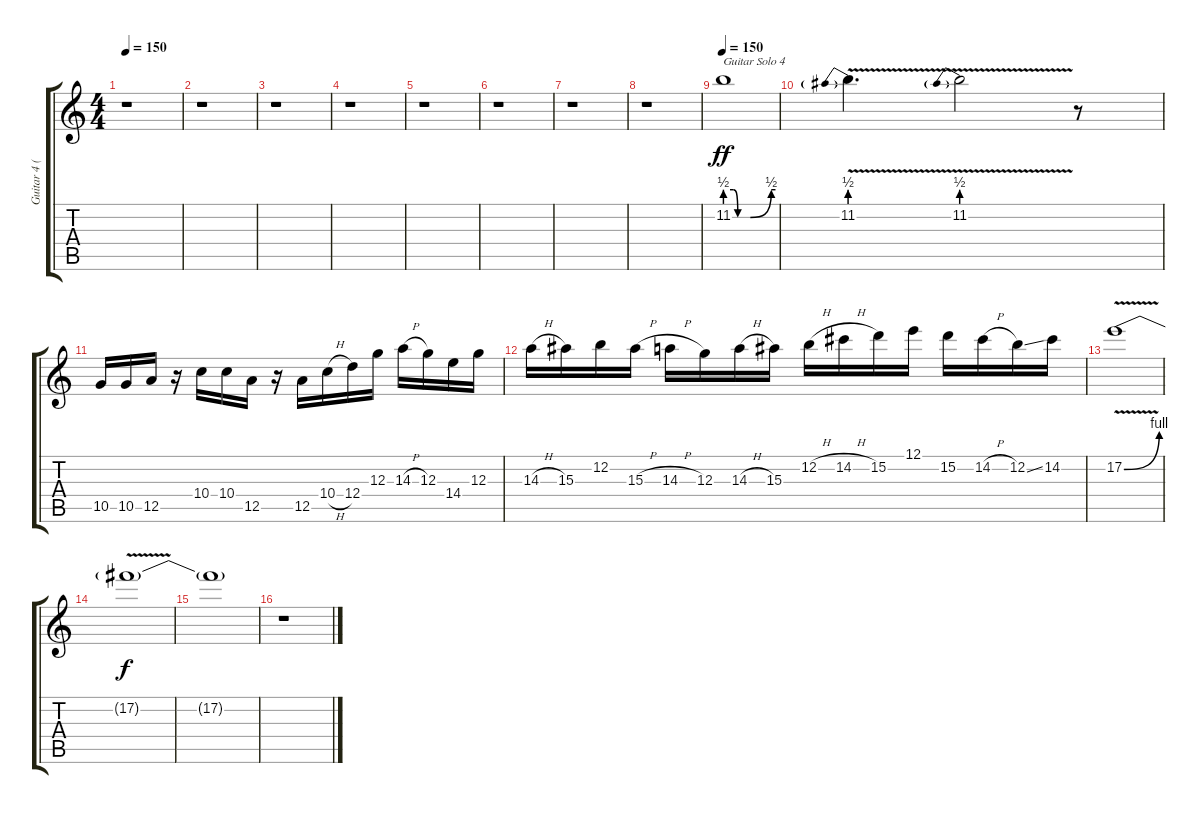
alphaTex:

\track ("Guitar 4 (Al Pitrelli's Solos)" "Guitar 4 (") {instrument distortionguitar}
\staff {score tabs}
\tuning (E4 B3 G3 D3 A2 E2) {hide}
\ts (4 4)
\tempo 150
\clef g2
\ks c
r.1{dy mf} |
r.1 |
r.1 |
r.1 |
r.1 |
r.1 |
r.1 |
r.1 |
\tempo 150
11.2{be (custom 0 2 10 2 15 0 30 0 55 2 60 2)}.1{txt "Guitar Solo 4" dy ff} |
11.2{be (prebend 0 2 60 2) v}.4{d} 11.2{be (prebend 0 2 60 2) v}.2 r.8 |
10.5.16 10.5.16 12.5.16 r.16 10.4.16 10.4.16 12.5.16 r.16 12.5.16 10.4{h}.16 12.4.16 12.3.16 14.3{h}.16 12.3.16 14.4.16 12.3.16 |
14.3{h}.16 15.3.16 12.2.16 15.3{h}.16 14.3{h}.16 12.3.16 14.3{h}.16 15.3.16 12.2{h}.16 14.2{h}.16 15.2.16 12.1.16 15.2.16 14.2{h}.16 12.2{ss}.16 14.2.16 |
17.2{be (bend 0 0 60 4) v}.1 |
17.2{t}.1{dy f} |
17.2{t}.1 |
r.1
